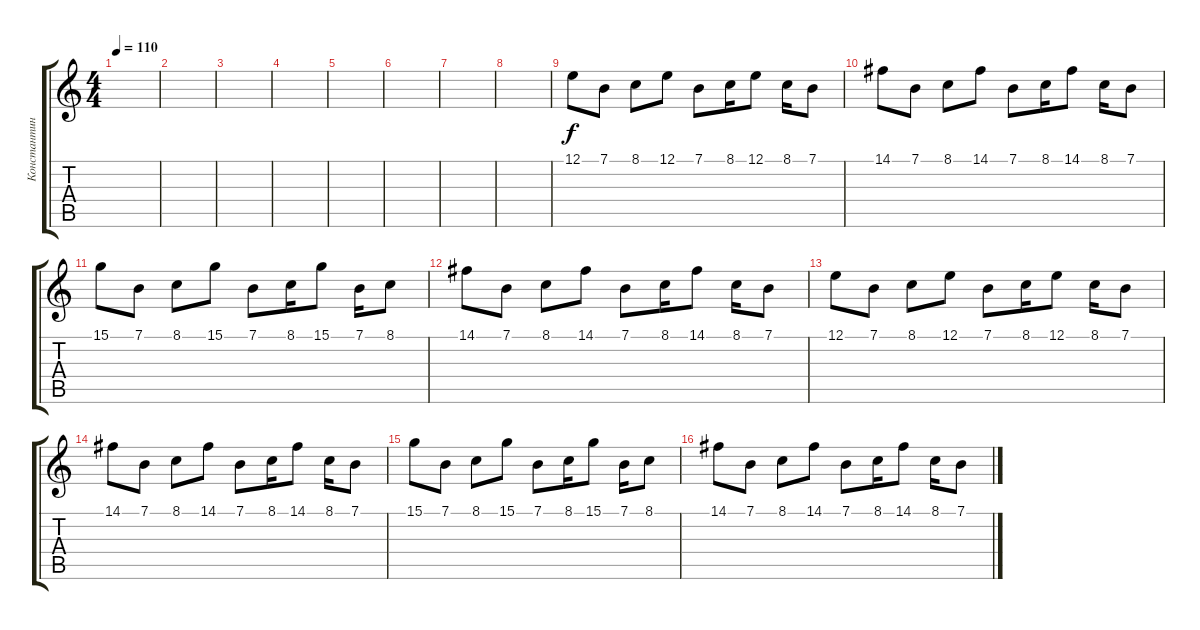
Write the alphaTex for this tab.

\track ("Константин Бекрев" "Константин") {instrument tremolostrings}
\staff {score tabs}
\tuning (E4 B3 G3 D3 A2 E2) {hide}
\ts (4 4)
\tempo 110
\clef g2
\ks c
|
|
|
|
|
|
|
|
12.1.8 7.1.8 8.1.8 12.1.8 7.1.8 8.1.16 12.1.8 8.1.16 7.1.8 |
14.1.8 7.1.8 8.1.8 14.1.8 7.1.8 8.1.16 14.1.8 8.1.16 7.1.8 |
15.1.8 7.1.8 8.1.8 15.1.8 7.1.8 8.1.16 15.1.8 7.1.16 8.1.8 |
14.1.8 7.1.8 8.1.8 14.1.8 7.1.8 8.1.16 14.1.8 8.1.16 7.1.8 |
12.1.8 7.1.8 8.1.8 12.1.8 7.1.8 8.1.16 12.1.8 8.1.16 7.1.8 |
14.1.8 7.1.8 8.1.8 14.1.8 7.1.8 8.1.16 14.1.8 8.1.16 7.1.8 |
15.1.8 7.1.8 8.1.8 15.1.8 7.1.8 8.1.16 15.1.8 7.1.16 8.1.8 |
14.1.8 7.1.8 8.1.8 14.1.8 7.1.8 8.1.16 14.1.8 8.1.16 7.1.8
